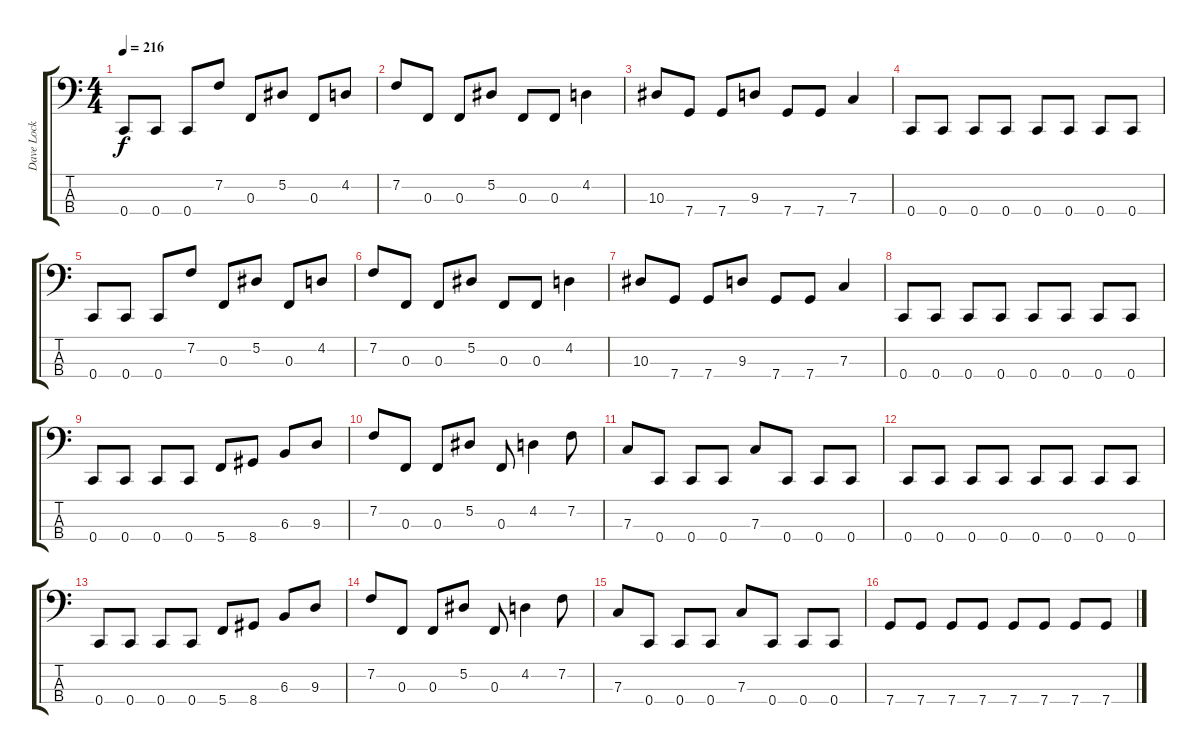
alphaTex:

\track ("Dave Lock (Bass)" "Dave Lock ") {instrument electricbassfinger}
\staff {score tabs}
\tuning (Eb2 Bb1 F1 C1) {hide}
\ts (4 4)
\tempo 216
\clef f4
\ks c
0.4.8{dy f} 0.4.8 0.4.8 7.2.8 0.3.8 5.2.8 0.3.8 4.2.8 |
7.2.8 0.3.8 0.3.8 5.2.8 0.3.8 0.3.8 4.2.4 |
10.3.8 7.4.8 7.4.8 9.3.8 7.4.8 7.4.8 7.3.4 |
0.4.8{volume 16} 0.4.8 0.4.8 0.4.8 0.4.8 0.4.8 0.4.8 0.4.8 |
0.4.8 0.4.8 0.4.8 7.2.8 0.3.8 5.2.8 0.3.8 4.2.8 |
7.2.8 0.3.8 0.3.8 5.2.8 0.3.8 0.3.8 4.2.4 |
10.3.8 7.4.8 7.4.8 9.3.8 7.4.8 7.4.8 7.3.4 |
0.4.8{volume 16} 0.4.8 0.4.8 0.4.8 0.4.8 0.4.8 0.4.8 0.4.8 |
0.4.8 0.4.8 0.4.8 0.4.8 5.4.8 8.4.8 6.3.8 9.3.8 |
7.2.8 0.3.8 0.3.8 5.2.8 0.3.8 4.2.4 7.2.8 |
7.3.8 0.4.8 0.4.8 0.4.8 7.3.8 0.4.8 0.4.8 0.4.8 |
0.4.8{volume 16} 0.4.8 0.4.8 0.4.8 0.4.8 0.4.8 0.4.8 0.4.8 |
0.4.8{volume 16} 0.4.8 0.4.8 0.4.8 5.4.8 8.4.8 6.3.8 9.3.8 |
7.2.8 0.3.8 0.3.8 5.2.8 0.3.8 4.2.4 7.2.8 |
7.3.8 0.4.8 0.4.8 0.4.8 7.3.8 0.4.8 0.4.8 0.4.8 |
7.4.8{volume 16} 7.4.8 7.4.8 7.4.8 7.4.8 7.4.8 7.4.8 7.4.8
